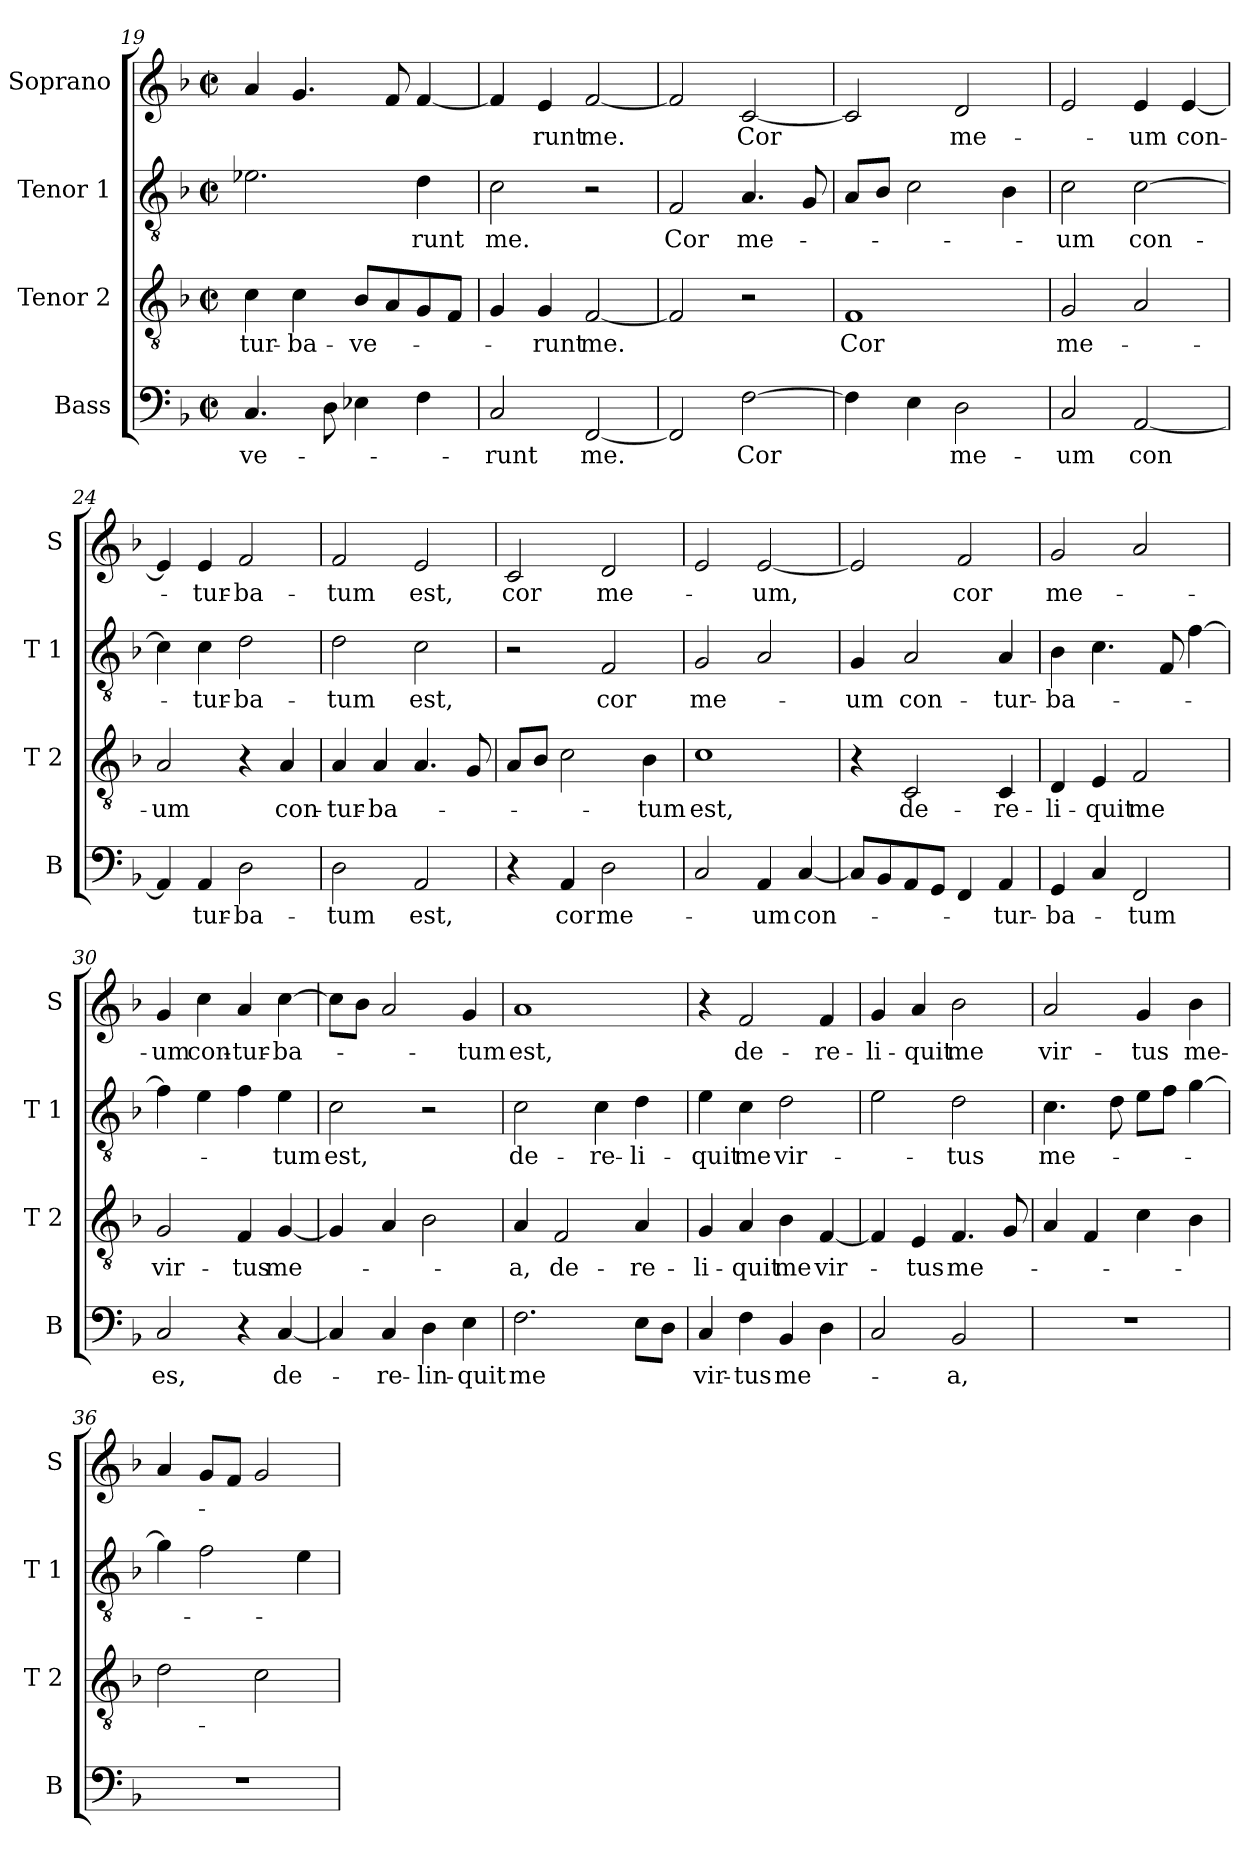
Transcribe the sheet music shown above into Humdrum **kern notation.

**kern	**text	**kern	**text	**kern	**text	**kern	**text
*part4	*part4	*part3	*part3	*part2	*part2	*part1	*part1
*staff4	*staff4	*staff3	*staff3	*staff2	*staff2	*staff1	*staff1
*I"Bass	*	*I"Tenor 2	*	*I"Tenor 1	*	*I"Soprano	*
*I'B	*	*I'T 2	*	*I'T 1	*	*I'S	*
!!LO:PB:g=z
*clefF4	*	*clefGv2	*	*clefGv2	*	*clefG2	*
*k[b-]	*	*k[b-]	*	*k[b-]	*	*k[b-]	*
*F:	*	*F:	*	*F:	*	*F:	*
*M2/2	*	*M2/2	*	*M2/2	*	*M2/2	*
*met(c|)	*	*met(c|)	*	*met(c|)	*	*met(c|)	*
=19	=19	=19	=19	=19	=19	=19	=19
4.C/	-ve-	4c\	-tur-	2.e-X\	.	4a/	.
.	.	4c\	-ba-	.	.	4.g/	.
8D\	.	.	.	.	.	.	.
4E-X\	.	8B-/L	-ve-	.	.	.	.
.	.	8A/	.	.	.	8f/	.
4F\	.	8G/	.	4d\	-runt	[4f/	.
.	.	8F/J	.	.	.	.	.
=20	=20	=20	=20	=20	=20	=20	=20
2C/	-runt	4G/	.	2c\	me.	4f/]	.
.	.	4G/	-runt	.	.	4e/	-runt
[2FF/	me.	[2F/	me.	2r	.	[2f/	me.
=21	=21	=21	=21	=21	=21	=21	=21
2FF/]	.	2F/]	.	2F/	Cor	2f/]	.
[2F\	Cor	2r	.	4.A/	me-	[2c/	Cor
.	.	.	.	8G/	.	.	.
=22	=22	=22	=22	=22	=22	=22	=22
4F\]	.	1F	Cor	8A/L	.	2c/]	.
.	.	.	.	8B-/J	.	.	.
4E\	.	.	.	2c\	.	.	.
2D\	me-	.	.	.	.	2d/	me-
.	.	.	.	4B-\	.	.	.
=23	=23	=23	=23	=23	=23	=23	=23
2C/	-um	2G/	me-	2c\	-um	2e/	.
[2AA/	con	2A/	.	[2c\	con-	4e/	-um
.	.	.	.	.	.	[4e/	con-
=24	=24	=24	=24	=24	=24	=24	=24
4AA/]	.	2A/	-um	4c\]	.	4e/]	.
4AA/	tur-	.	.	4c\	-tur-	4e/	-tur-
2D\	-ba-	4r	.	2d\	-ba-	2f/	-ba-
.	.	4A/	con-	.	.	.	.
!!LO:LB:g=z
=25	=25	=25	=25	=25	=25	=25	=25
2D\	-tum	4A/	-tur-	2d\	-tum	2f/	-tum
.	.	4A/	-ba-	.	.	.	.
2AA/	est,	4.A/	.	2c\	est,	2e/	est,
.	.	8G/	.	.	.	.	.
=26	=26	=26	=26	=26	=26	=26	=26
4r	.	8A/L	.	2r	.	2c/	cor
.	.	8B-/J	.	.	.	.	.
4AA/	cor	2c\	.	.	.	.	.
2D\	me-	.	.	2F/	cor	2d/	me-
.	.	4B-\	-tum	.	.	.	.
=27	=27	=27	=27	=27	=27	=27	=27
2C/	.	1c	est,	2G/	me-	2e/	.
4AA/	-um	.	.	2A/	.	[2e/	-um,
[4C/	con-	.	.	.	.	.	.
=28	=28	=28	=28	=28	=28	=28	=28
8C/L]	.	4r	.	4G/	-um	2e/]	.
8BB-/	.	.	.	.	.	.	.
8AA/	.	2C/	de-	2A/	con-	.	.
8GG/J	.	.	.	.	.	.	.
4FF/	.	.	.	.	.	2f/	cor
4AA/	-tur-	4C/	-re-	4A/	-tur-	.	.
=29	=29	=29	=29	=29	=29	=29	=29
4GG/	-ba-	4D/	-li-	4B-\	-ba-	2g/	me-
4C/	.	4E/	-quit	4.c\	.	.	.
2FF/	-tum	2F/	me	.	.	2a/	.
.	.	.	.	8F/	.	.	.
.	.	.	.	[4f\	.	.	.
=30	=30	=30	=30	=30	=30	=30	=30
2C/	es,	2G/	vir-	4f\]	.	4g/	-um
.	.	.	.	4e\	.	4cc\	con-
4r	.	4F/	-tus	4f\	.	4a/	-tur-
[4C/	de-	[4G/	me-	4e\	-tum	[4cc\	-ba-
!!LO:LB:g=z
=31	=31	=31	=31	=31	=31	=31	=31
4C/]	.	4G/]	.	2c\	est,	8cc\L]	.
.	.	.	.	.	.	8b-\J	.
4C/	-re-	4A/	.	.	.	2a/	.
4D\	-lin-	2B-\	.	2r	.	.	.
4E\	-quit	.	.	.	.	4g/	-tum
=32	=32	=32	=32	=32	=32	=32	=32
2.F\	me	4A/	-a,	2c\	de-	1a	est,
.	.	2F/	de-	.	.	.	.
.	.	.	.	4c\	-re-	.	.
8E\L	.	4A/	-re-	4d\	-li-	.	.
8D\J	.	.	.	.	.	.	.
=33	=33	=33	=33	=33	=33	=33	=33
4C/	vir-	4G/	-li-	4e\	-quit	4r	.
4F\	-tus	4A/	-quit	4c\	me	2f/	de-
4BB-/	me-	4B-\	me	2d\	vir-	.	.
4D\	.	[4F/	vir-	.	.	4f/	-re-
=34	=34	=34	=34	=34	=34	=34	=34
2C/	.	4F/]	.	2e\	.	4g/	-li-
.	.	4E/	-tus	.	.	4a/	-quit
2BB-/	-a,	4.F/	me-	2d\	-tus	2b-\	me
.	.	8G/	.	.	.	.	.
=35	=35	=35	=35	=35	=35	=35	=35
1r	.	4A/	.	4.c\	me-	2a/	vir-
.	.	4F/	.	.	.	.	.
.	.	.	.	8d\	.	.	.
.	.	4c\	.	8e\L	.	4g/	-tus
.	.	.	.	8f\J	.	.	.
.	.	4B-\	.	[4g\	.	4b-\	me-
=36	=36	=36	=36	=36	=36	=36	=36
1r	.	2d\	.	4g\]	.	4a/	.
.	.	.	.	2f\	.	8g/L	.
.	.	.	.	.	.	8f/J	.
.	.	2c\	.	.	.	2g/	.
.	.	.	.	4e\	.	.	.
=	=	=	=	=	=	=	=
*-	*-	*-	*-	*-	*-	*-	*-
